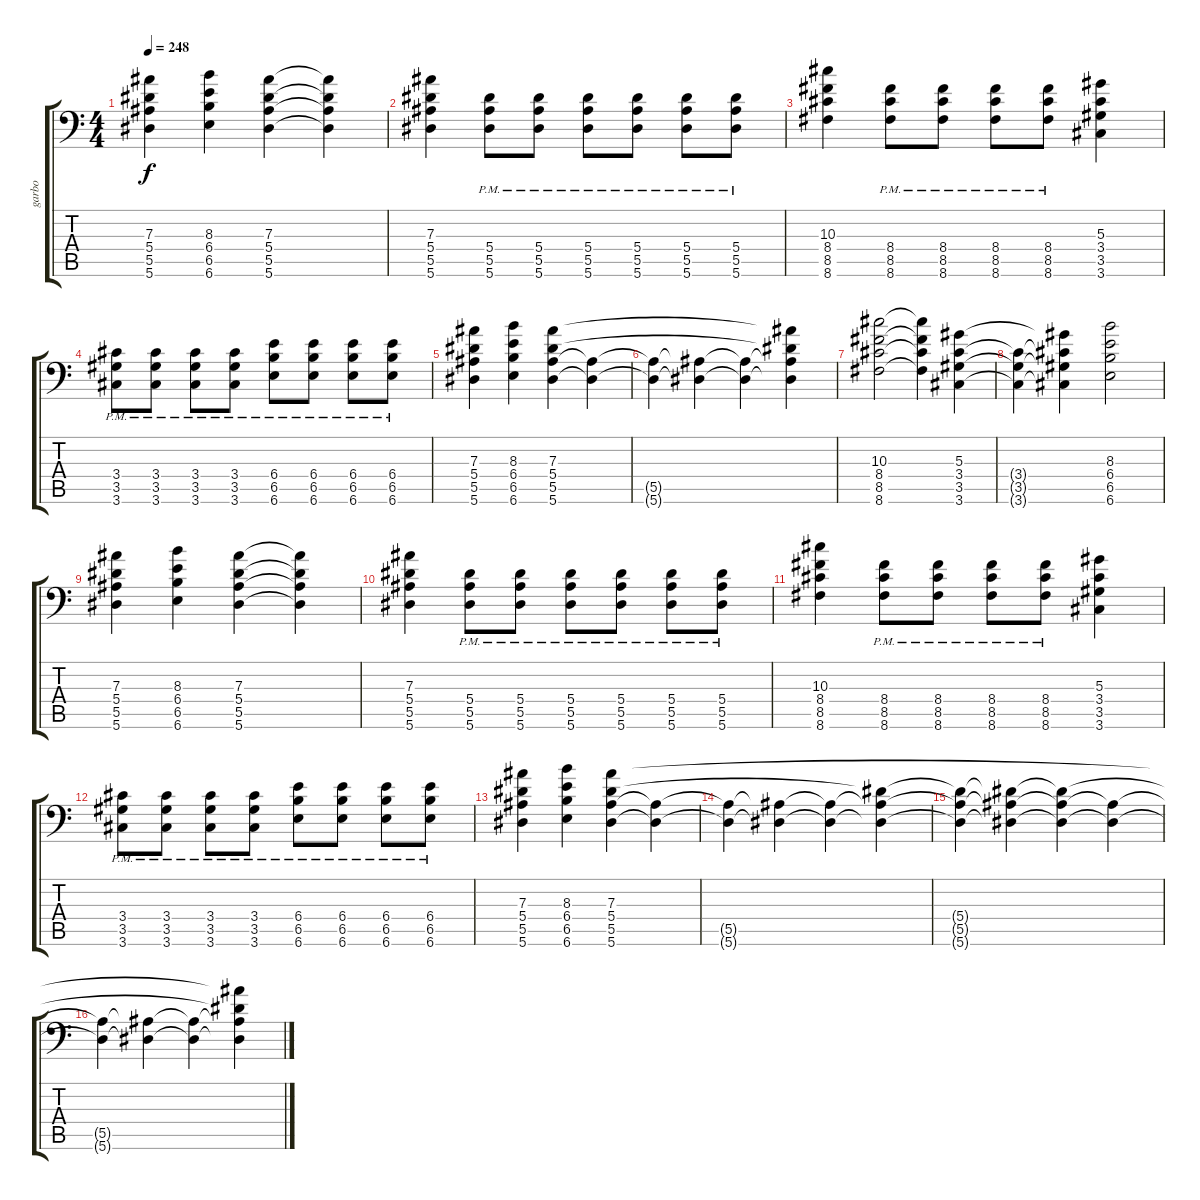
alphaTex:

\track ("garbo" "garbo") {instrument overdrivenguitar}
\staff {score tabs}
\tuning (C4 G3 Eb3 Bb2 F2 Bb1) {hide}
\ts (4 4)
\tempo 248
\clef f4
\ks c
(7.3 5.4 5.5 5.6).4{dy f} (8.3 6.4 6.5 6.6).4 (7.3 5.4 5.5 5.6).4 (7.3{t} 5.4{t} 5.5{t} 5.6{t}).4 |
(7.3 5.4 5.5 5.6).4 (5.4{pm} 5.5{pm} 5.6{pm}).8 (5.4{pm} 5.5{pm} 5.6{pm}).8 (5.4{pm} 5.5{pm} 5.6{pm}).8 (5.4{pm} 5.5{pm} 5.6{pm}).8 (5.4{pm} 5.5{pm} 5.6{pm}).8 (5.4{pm} 5.5{pm} 5.6{pm}).8 |
(10.3 8.4 8.5 8.6).4 (8.4{pm} 8.5{pm} 8.6{pm}).8 (8.4{pm} 8.5{pm} 8.6{pm}).8 (8.4{pm} 8.5{pm} 8.6{pm}).8 (8.4{pm} 8.5{pm} 8.6{pm}).8 (5.3 3.4 3.5 3.6).4 |
(3.4{pm} 3.5{pm} 3.6{pm}).8 (3.4{pm} 3.5{pm} 3.6{pm}).8 (3.4{pm} 3.5{pm} 3.6{pm}).8 (3.4{pm} 3.5{pm} 3.6{pm}).8 (6.4{pm} 6.5{pm} 6.6{pm}).8 (6.4{pm} 6.5{pm} 6.6{pm}).8 (6.4{pm} 6.5{pm} 6.6{pm}).8 (6.4{pm} 6.5{pm} 6.6{pm}).8 |
(7.3 5.4 5.5 5.6).4 (8.3 6.4 6.5 6.6).4 (7.3 5.4 5.5 5.6).4 (5.5{t} 5.6{t}).4 |
(5.5{t} 5.6{t}).4 (5.5{t} 5.6{t}).4 (5.5{t} 5.6{t}).4 (7.3{t} 5.4{t} 5.5{t} 5.6{t}).4 |
(10.3 8.4 8.5 8.6).2 (10.3{t} 8.4{t} 8.5{t} 8.6{t}).4 (5.3 3.4 3.5 3.6).4 |
(3.4{t} 3.5{t} 3.6{t}).4 (5.3{t} 3.4{t} 3.5{t} 3.6{t}).4 (8.3 6.4 6.5 6.6).2 |
(7.3 5.4 5.5 5.6).4 (8.3 6.4 6.5 6.6).4 (7.3 5.4 5.5 5.6).4 (7.3{t} 5.4{t} 5.5{t} 5.6{t}).4 |
(7.3 5.4 5.5 5.6).4 (5.4{pm} 5.5{pm} 5.6{pm}).8 (5.4{pm} 5.5{pm} 5.6{pm}).8 (5.4{pm} 5.5{pm} 5.6{pm}).8 (5.4{pm} 5.5{pm} 5.6{pm}).8 (5.4{pm} 5.5{pm} 5.6{pm}).8 (5.4{pm} 5.5{pm} 5.6{pm}).8 |
(10.3 8.4 8.5 8.6).4 (8.4{pm} 8.5{pm} 8.6{pm}).8 (8.4{pm} 8.5{pm} 8.6{pm}).8 (8.4{pm} 8.5{pm} 8.6{pm}).8 (8.4{pm} 8.5{pm} 8.6{pm}).8 (5.3 3.4 3.5 3.6).4 |
(3.4{pm} 3.5{pm} 3.6{pm}).8 (3.4{pm} 3.5{pm} 3.6{pm}).8 (3.4{pm} 3.5{pm} 3.6{pm}).8 (3.4{pm} 3.5{pm} 3.6{pm}).8 (6.4{pm} 6.5{pm} 6.6{pm}).8 (6.4{pm} 6.5{pm} 6.6{pm}).8 (6.4{pm} 6.5{pm} 6.6{pm}).8 (6.4{pm} 6.5{pm} 6.6{pm}).8 |
(7.3 5.4 5.5 5.6).4 (8.3 6.4 6.5 6.6).4 (7.3 5.4 5.5 5.6).4 (5.5{t} 5.6{t}).4 |
(5.5{t} 5.6{t}).4 (5.5{t} 5.6{t}).4 (5.5{t} 5.6{t}).4 (5.4{t} 5.5{t} 5.6{t}).4 |
(5.4{t} 5.5{t} 5.6{t}).4 (5.4{t} 5.5{t} 5.6{t}).4 (5.4{t} 5.5{t} 5.6{t}).4 (5.5{t} 5.6{t}).4 |
(5.5{t} 5.6{t}).4 (5.5{t} 5.6{t}).4 (5.5{t} 5.6{t}).4 (7.3{t} 5.4{t} 5.5{t} 5.6{t}).4
